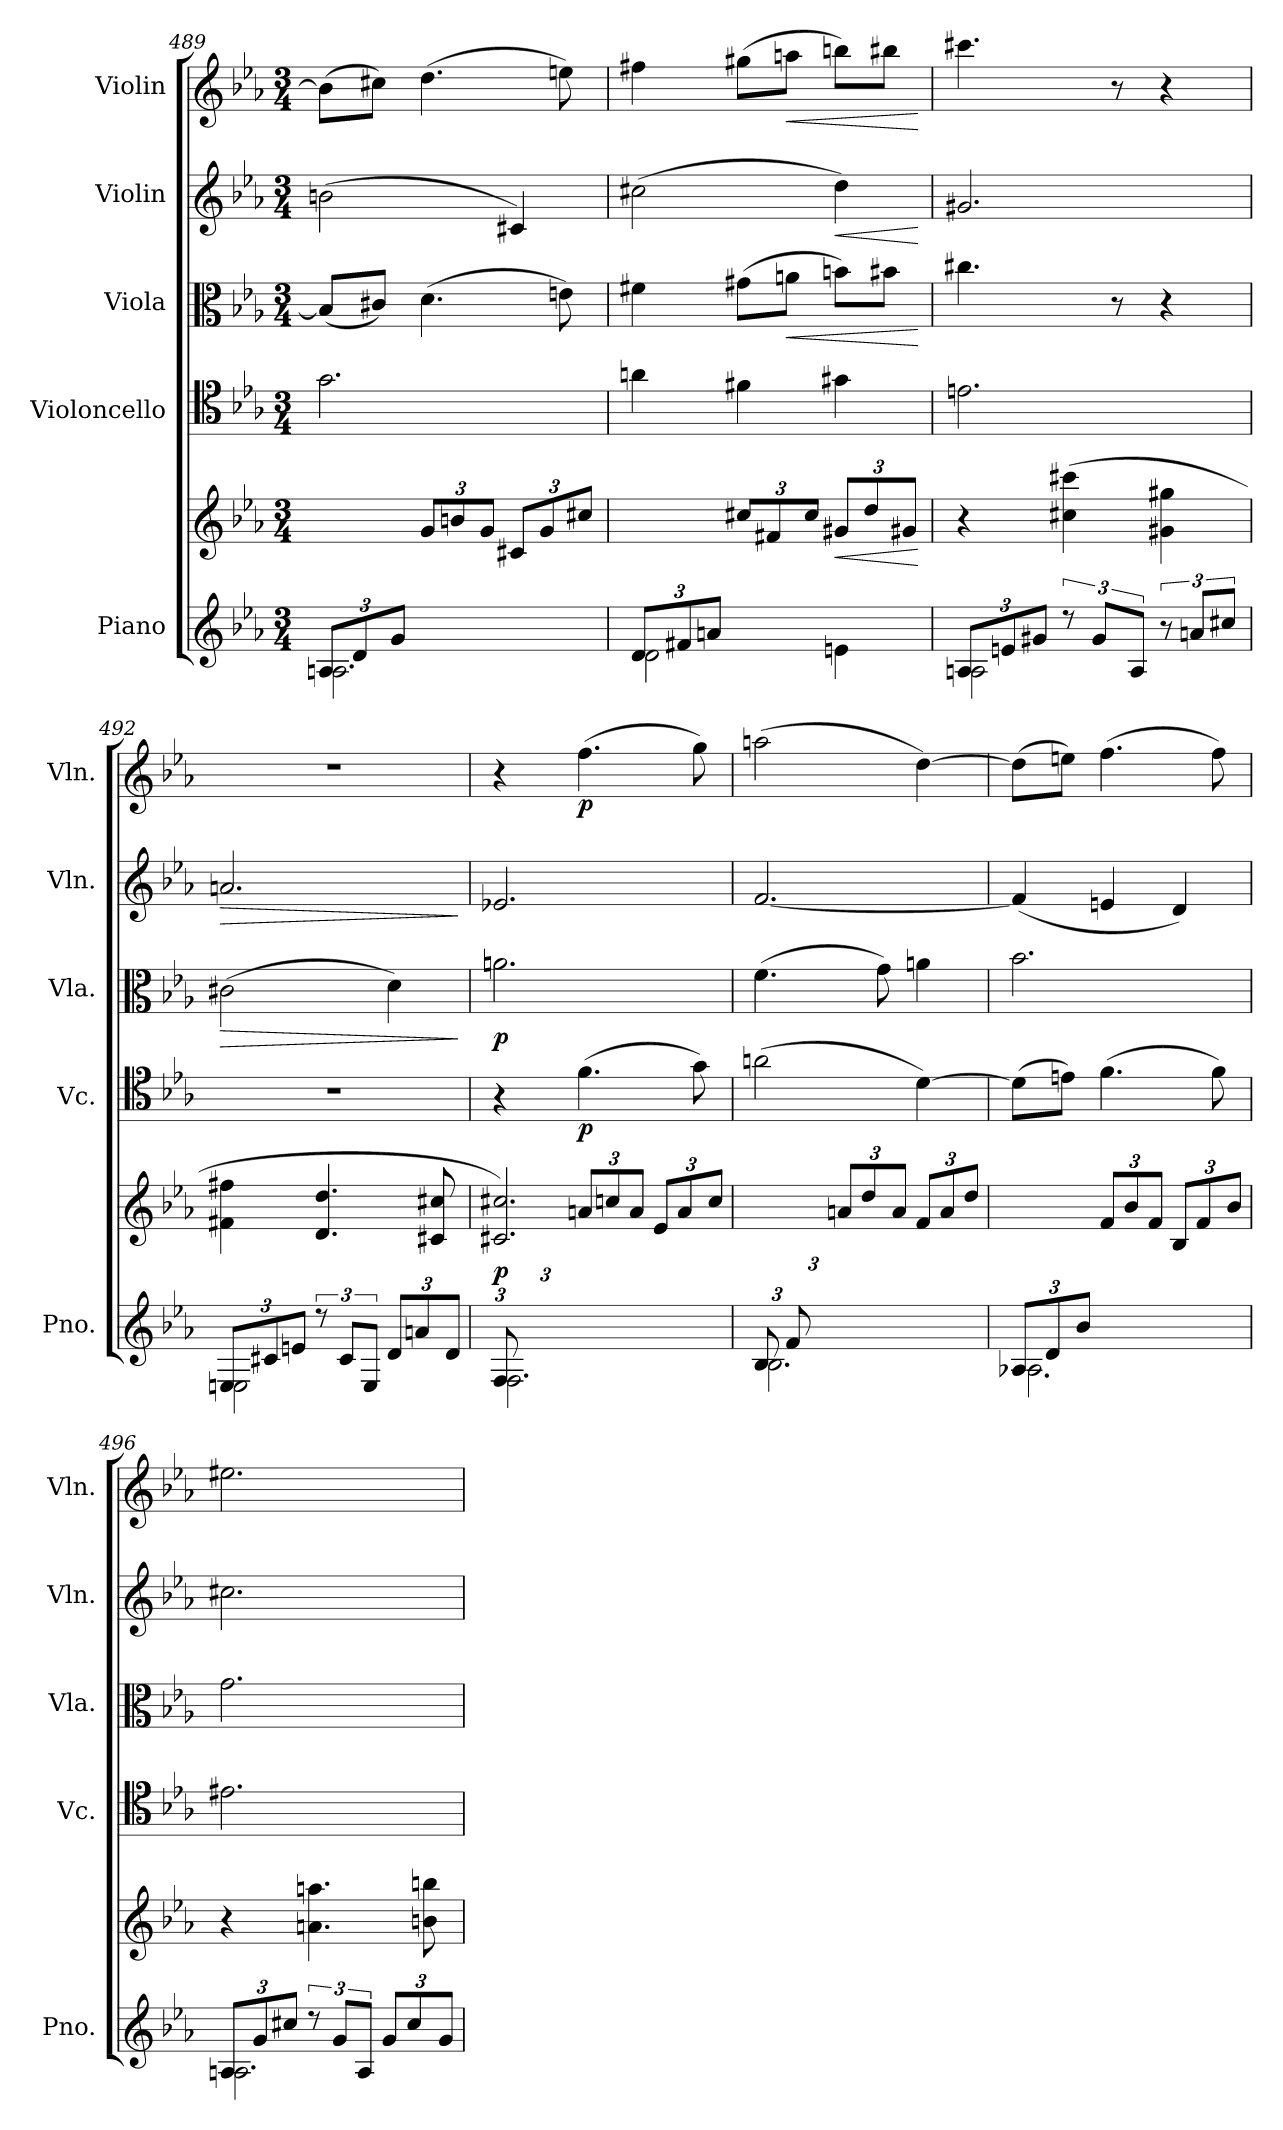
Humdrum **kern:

**kern	**kern	**dynam	**kern	**dynam	**kern	**dynam	**kern	**dynam	**kern	**dynam
*part5	*part5	*part5	*part4	*part4	*part3	*part3	*part2	*part2	*part1	*part1
*staff6	*staff5	*staff5/6	*staff4	*staff4	*staff3	*staff3	*staff2	*staff2	*staff1	*staff1
*I"Piano	*	*	*I"Violoncello	*	*I"Viola	*	*I"Violin	*	*I"Violin	*
*I'Pno.	*	*	*I'Vc.	*	*I'Vla.	*	*I'Vln.	*	*I'Vln.	*
!!LO:LB:g=z
*clefG2	*clefG2	*	*clefC4	*	*clefC3	*	*clefG2	*	*clefG2	*
*k[b-e-a-]	*k[b-e-a-]	*	*k[b-e-a-]	*	*k[b-e-a-]	*	*k[b-e-a-]	*	*k[b-e-a-]	*
*M3/4	*M3/4	*	*M3/4	*	*M3/4	*	*M3/4	*	*M3/4	*
*Xbrackettup	*	*	*	*	*	*	*	*	*	*
=489	=489	=489	=489	=489	=489	=489	=489	=489	=489	=489
*^	*^	*	*	*	*	*	*	*	*	*
12An/L	2.A\	2.ryy	4ryy	.	2.g\	.	(8B/L]	.	(2bn\	.	(8b\L]	.
12d/	.	.	.	.	.	.	.	.	.	.	.	.
.	.	.	.	.	.	.	8c#X/J)	.	.	.	8cc#X\J)	.
12g/J	.	.	.	.	.	.	.	.	.	.	.	.
*	*	*	*Xbrackettup	*	*	*	*	*	*	*	*	*
2ryy	.	.	12g/L	.	.	.	(4.d\	.	.	.	(4.dd\	.
.	.	.	12bn/	.	.	.	.	.	.	.	.	.
.	.	.	12g/J	.	.	.	.	.	.	.	.	.
.	.	.	12c#X/L	.	.	.	.	.	4c#X/)	.	.	.
.	.	.	12g/	.	.	.	.	.	.	.	.	.
.	.	.	.	.	.	.	8en\)	.	.	.	8een\)	.
.	.	.	12cc#X/J	.	.	.	.	.	.	.	.	.
=490	=490	=490	=490	=490	=490	=490	=490	=490	=490	=490	=490	=490
12d/L	2d\	2.ryy	4ryy	.	4an\	.	4f#X\	.	(2cc#X\	.	4ff#X\	.
12f#X/	.	.	.	.	.	.	.	.	.	.	.	.
12an/J	.	.	.	.	.	.	.	.	.	.	.	.
2ryy	.	.	12cc#X/L	.	4f#X\	.	(8g#X\L	.	.	.	(8gg#X\L	.
.	.	.	12f#X/	.	.	.	.	.	.	.	.	.
!	!	!	!	!	!	!	!	!LO:HP:b	!	!	!	!LO:HP:b
.	.	.	.	.	.	.	8an\J	<	.	.	8aan\J	<
.	.	.	12cc#/J	.	.	.	.	.	.	.	.	.
!	!	!	!	!LO:HP:b	!	!	!	!	!	!LO:HP:b	!	!
.	4en\	.	12g#X/L	<	4g#X\	.	8bn\L)	.	4dd\)	<	8bbn\L)	.
.	.	.	12dd/	.	.	.	.	.	.	.	.	.
.	.	.	.	.	.	.	8b#X\J	.	.	.	8bb#X\J	.
.	.	.	12g#X/J	.	.	.	.	.	.	.	.	.
*v	*v	*	*	*	*	*	*	*	*	*	*	*
*	*v	*v	*	*	*	*	*	*	*	*	*
.	.	[	.	.	.	[	.	[	.	[
!!LO:PB:g=z
=491	=491	=491	=491	=491	=491	=491	=491	=491	=491	=491
*^	*	*	*	*	*	*	*	*	*	*
12An/L	2A\	4r	.	2.en\	.	4.cc#X\	.	2.g#X/	.	4.ccc#X\	.
12en/	.	.	.	.	.	.	.	.	.	.	.
12g#X/J	.	.	.	.	.	.	.	.	.	.	.
*brackettup	*	*	*	*	*	*	*	*	*	*	*
12r	.	(4cc#X\ 4ccc#X\	.	.	.	.	.	.	.	.	.
12g#/L	.	.	.	.	.	.	.	.	.	.	.
.	.	.	.	.	.	8r	.	.	.	8r	.
12A/J	.	.	.	.	.	.	.	.	.	.	.
12r	4ryy	4g#X\ 4gg#X\	.	.	.	4r	.	.	.	4r	.
12an/L	.	.	.	.	.	.	.	.	.	.	.
12cc#X/J	.	.	.	.	.	.	.	.	.	.	.
=492	=492	=492	=492	=492	=492	=492	=492	=492	=492	=492	=492
*Xbrackettup	*	*	*	*	*	*	*	*	*	*	*
!	!	!	!	!	!	!	!LO:HP:b	!	!LO:HP:b	!	!
12En/L	2E\	4f#X\ 4ff#X\	.	2.r	.	(2c#X\	>	2.an/	>	2.r	.
12c#X/	.	.	.	.	.	.	.	.	.	.	.
12en/J	.	.	.	.	.	.	.	.	.	.	.
*brackettup	*	*	*	*	*	*	*	*	*	*	*
12r	.	4.d/ 4.dd/	.	.	.	.	.	.	.	.	.
12c#/L	.	.	.	.	.	.	.	.	.	.	.
12E/J	.	.	.	.	.	.	.	.	.	.	.
*Xbrackettup	*	*	*	*	*	*	*	*	*	*	*
12d/L	4ryy	.	.	.	.	4d\)	.	.	.	.	.
12an/	.	.	.	.	.	.	.	.	.	.	.
.	.	8c#X/ 8cc#X/	.	.	.	.	.	.	.	.	.
12d/J	.	.	.	.	.	.	.	.	.	.	.
*v	*v	*	*	*	*	*	*	*	*	*	*
.	.	.	.	.	.	]	.	]	.	.
=493	=493	=493	=493	=493	=493	=493	=493	=493	=493	=493
*^	*^	*	*	*	*	*	*	*	*	*
!	!	!	!	!LO:DY:b	!	!	!	!LO:DY:b	!	!	!	!
12F/L	2.F\	2.c#X/ 2.cc#X/)	12ryy	p	4r	.	2.an\	p	2.e-X/	.	4r	.
3%2ryy	.	.	12e-X\	.	.	.	.	.	.	.	.	.
.	.	.	12e-\J	.	.	.	.	.	.	.	.	.
!	!	!	!	!	!	!LO:DY:b	!	!	!	!	!	!LO:DY:b
.	.	.	12an/L	.	(4.f\	p	.	.	.	.	(4.ff\	p
.	.	.	12cc/	.	.	.	.	.	.	.	.	.
.	.	.	12a/J	.	.	.	.	.	.	.	.	.
.	.	.	12e-/L	.	.	.	.	.	.	.	.	.
.	.	.	12a/	.	.	.	.	.	.	.	.	.
.	.	.	.	.	8g\)	.	.	.	.	.	8gg\)	.
.	.	.	12cc/J	.	.	.	.	.	.	.	.	.
!!LO:LB:g=z
=494	=494	=494	=494	=494	=494	=494	=494	=494	=494	=494	=494	=494
12B-/L	2.B-\	2.ryy	6ryy	.	(2an\	.	(4.f\	.	[2.f/	.	(2aan\	.
12f/	.	.	.	.	.	.	.	.	.	.	.	.
12%7ryy	.	.	12f\J	.	.	.	.	.	.	.	.	.
.	.	.	12an/L	.	.	.	.	.	.	.	.	.
.	.	.	12dd/	.	.	.	.	.	.	.	.	.
.	.	.	.	.	.	.	8g\)	.	.	.	.	.
.	.	.	12a/J	.	.	.	.	.	.	.	.	.
.	.	.	12f/L	.	[4d\)	.	4an\	.	.	.	[4dd\)	.
.	.	.	12a/	.	.	.	.	.	.	.	.	.
.	.	.	12dd/J	.	.	.	.	.	.	.	.	.
=495	=495	=495	=495	=495	=495	=495	=495	=495	=495	=495	=495	=495
12A-X/L	2.A-\	2.ryy	4ryy	.	(8d\L]	.	2.b-\	.	(4f/]	.	(8dd\L]	.
12d/	.	.	.	.	.	.	.	.	.	.	.	.
.	.	.	.	.	8en\J)	.	.	.	.	.	8een\J)	.
12b-/J	.	.	.	.	.	.	.	.	.	.	.	.
2ryy	.	.	12f/L	.	(4.f\	.	.	.	4en/	.	(4.ff\	.
.	.	.	12b-/	.	.	.	.	.	.	.	.	.
.	.	.	12f/J	.	.	.	.	.	.	.	.	.
.	.	.	12B-/L	.	.	.	.	.	4d/)	.	.	.
.	.	.	12f/	.	.	.	.	.	.	.	.	.
.	.	.	.	.	8f\)	.	.	.	.	.	8ff\)	.
.	.	.	12b-/J	.	.	.	.	.	.	.	.	.
*	*	*v	*v	*	*	*	*	*	*	*	*	*
=496	=496	=496	=496	=496	=496	=496	=496	=496	=496	=496	=496
12An/L	2.A\	4r	.	2.e#X\	.	2.g\	.	2.cc#X\	.	2.ee#X\	.
12g/	.	.	.	.	.	.	.	.	.	.	.
12cc#X/J	.	.	.	.	.	.	.	.	.	.	.
*brackettup	*	*	*	*	*	*	*	*	*	*	*
12r	.	4.an\ 4.aan\	.	.	.	.	.	.	.	.	.
12g/L	.	.	.	.	.	.	.	.	.	.	.
12A/J	.	.	.	.	.	.	.	.	.	.	.
*Xbrackettup	*	*	*	*	*	*	*	*	*	*	*
12g/L	.	.	.	.	.	.	.	.	.	.	.
12cc#/	.	.	.	.	.	.	.	.	.	.	.
.	.	8bn\ 8bbn\	.	.	.	.	.	.	.	.	.
12g/J	.	.	.	.	.	.	.	.	.	.	.
*v	*v	*	*	*	*	*	*	*	*	*	*
=	=	=	=	=	=	=	=	=	=	=
*-	*-	*-	*-	*-	*-	*-	*-	*-	*-	*-
